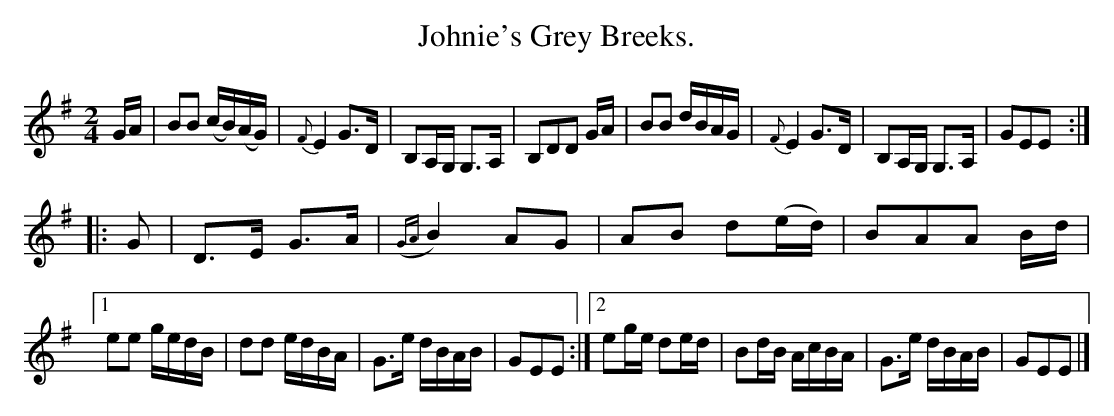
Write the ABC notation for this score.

X:1
T:Johnie's Grey Breeks.
M:2/4
L:1/16
K:EMin
GA|B2B2 (cB)(AG)| {F} E4  G3D |B,2A,G, G,3A, |B,2D2D2 GA|\
   B2B2  dBAG   | {F} E4  G3D |B,2A,G, G,3A, |G2E2E2   ::
G2|D3E   G3A    |({GA}B4) A2G2|A2B2    d2(ed)|B2A2A2  Bd|
[1 e2e2  gedB   | d2d2    edBA|G3e     dBAB  |G2E2E2   :|\
[2 e2ge  d2ed   | B2dB    AcBA|G3e     dBAB  |G2E2E2   |]
